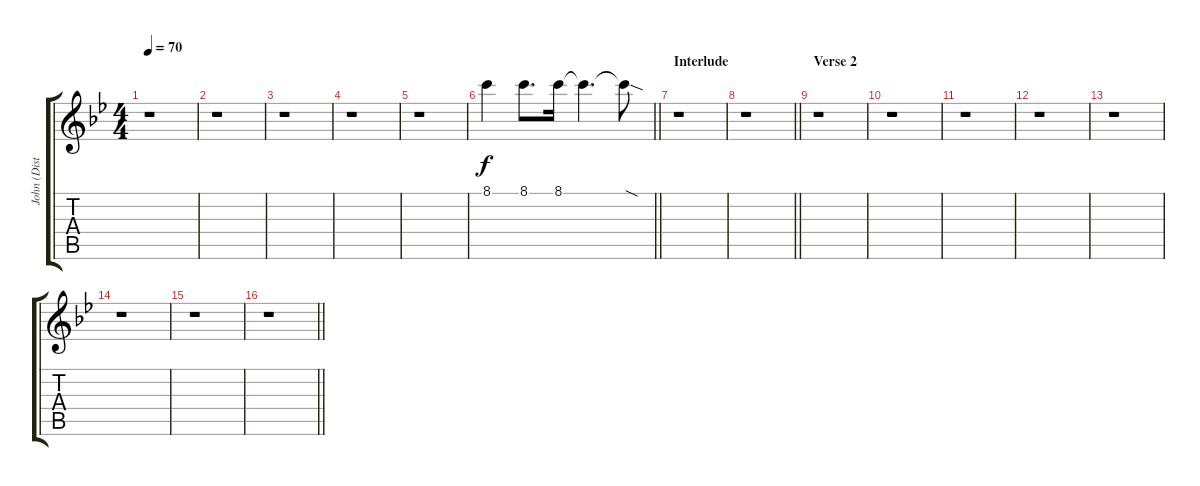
\track ("John (Distortion 4)" "John (Dist") {instrument distortionguitar}
\staff {score tabs}
\tuning (E4 B3 G3 D3 A2 E2) {hide}
\ts (4 4)
\tempo 70
\clef g2
\ks bb
r.1{dy f} |
r.1 |
r.1 |
r.1 |
r.1 |
\barLineRight lightlight
8.1.4 8.1.8{d} 8.1.16 8.1{t}.4{d} 8.1{sod t}.8 |
\section ("" "Interlude")
r.1 |
\barLineRight lightlight
r.1 |
\section ("" "Verse 2")
r.1 |
r.1 |
r.1 |
r.1 |
r.1 |
r.1 |
r.1 |
\barLineRight lightlight
r.1
